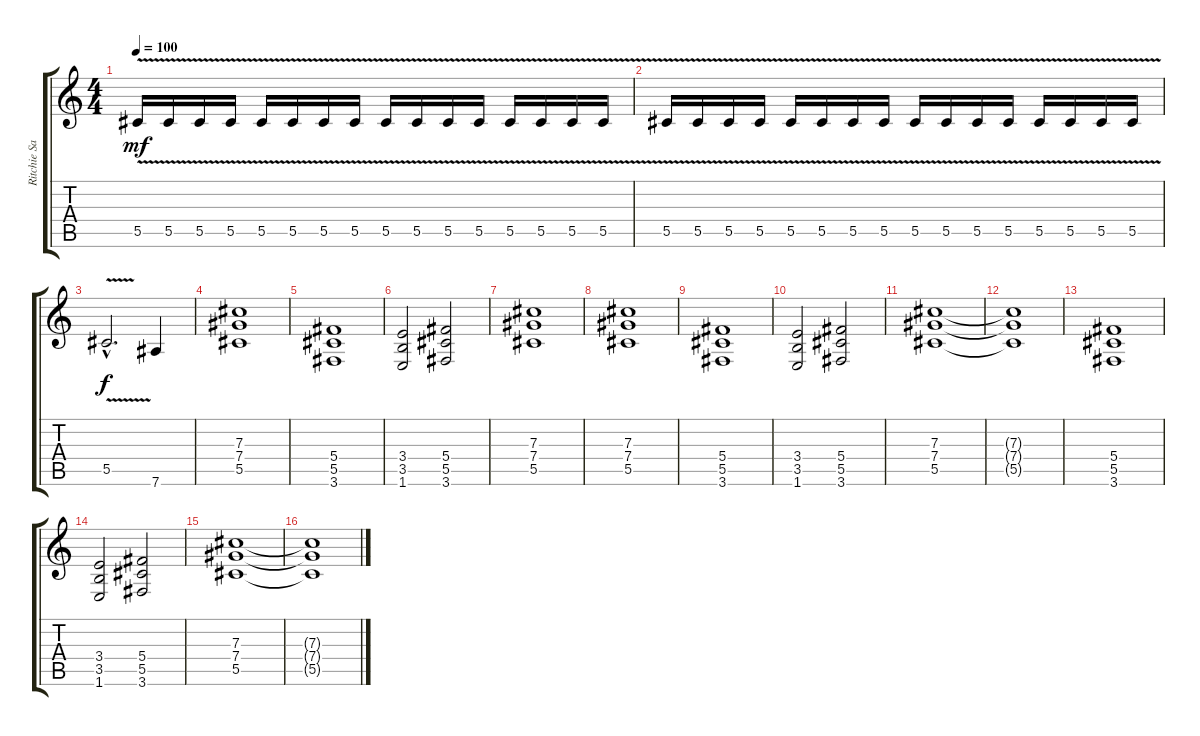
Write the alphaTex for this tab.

\track ("Ritchie Sambora" "Ritchie Sa") {instrument overdrivenguitar}
\staff {score tabs}
\tuning (Eb4 Bb3 Gb3 Db3 Ab2 Eb2) {hide}
\ts (4 4)
\tempo 100
\clef g2
\ks c
5.5{v}.16{dy mf} 5.5{v}.16 5.5{v}.16 5.5{v}.16 5.5{v}.16 5.5{v}.16 5.5{v}.16 5.5{v}.16 5.5{v}.16 5.5{v}.16 5.5{v}.16 5.5{v}.16 5.5{v}.16 5.5{v}.16 5.5{v}.16 5.5{v}.16 |
5.5{v}.16 5.5{v}.16 5.5{v}.16 5.5{v}.16 5.5{v}.16 5.5{v}.16 5.5{v}.16 5.5{v}.16 5.5{v}.16 5.5{v}.16 5.5{v}.16 5.5{v}.16 5.5{v}.16 5.5{v}.16 5.5{v}.16 5.5{v}.16 |
5.5{v hac}.2{d dy f} 7.6.4 |
(7.3 7.4 5.5).1 |
(5.4 5.5 3.6).1 |
(3.4 3.5 1.6).2 (5.4 5.5 3.6).2 |
(7.3 7.4 5.5).1 |
(7.3 7.4 5.5).1 |
(5.4 5.5 3.6).1 |
(3.4 3.5 1.6).2 (5.4 5.5 3.6).2 |
(7.3 7.4 5.5).1 |
(7.3{t} 7.4{t} 5.5{t}).1 |
(5.4 5.5 3.6).1 |
(3.4 3.5 1.6).2 (5.4 5.5 3.6).2 |
(7.3 7.4 5.5).1 |
(7.3{t} 7.4{t} 5.5{t}).1
